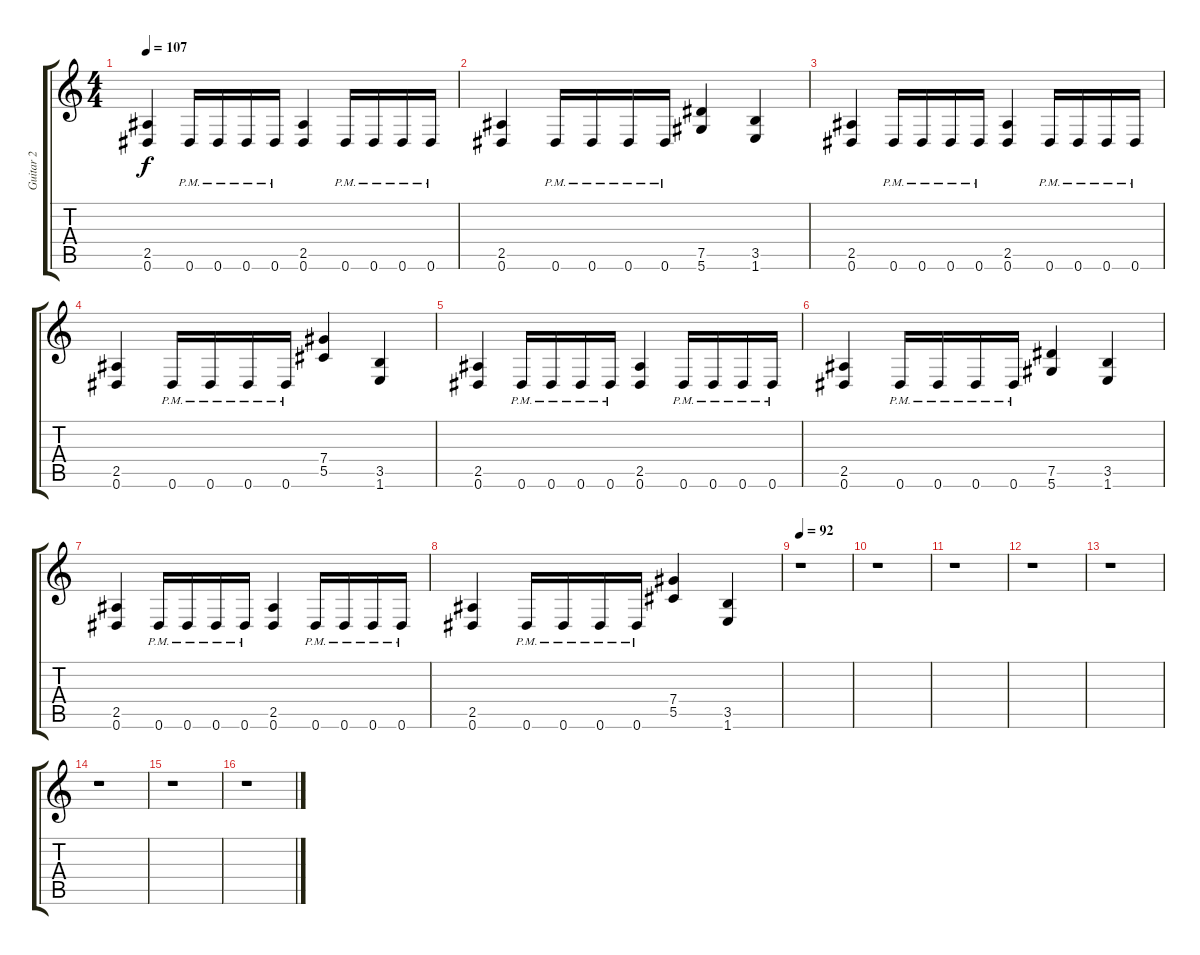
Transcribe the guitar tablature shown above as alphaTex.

\track ("Guitar 2" "Guitar 2") {instrument distortionguitar}
\staff {score tabs}
\tuning (Eb4 Bb3 Gb3 Db3 Ab2 Eb2) {hide}
\ts (4 4)
\tempo 107
\clef g2
\ks c
(2.5 0.6).4{dy f volume 10} 0.6{pm}.16 0.6{pm}.16 0.6{pm}.16 0.6{pm}.16 (2.5 0.6).4 0.6{pm}.16 0.6{pm}.16 0.6{pm}.16 0.6{pm}.16 |
(2.5 0.6).4 0.6{pm}.16 0.6{pm}.16 0.6{pm}.16 0.6{pm}.16 (7.5 5.6).4 (3.5 1.6).4 |
(2.5 0.6).4 0.6{pm}.16 0.6{pm}.16 0.6{pm}.16 0.6{pm}.16 (2.5 0.6).4 0.6{pm}.16 0.6{pm}.16 0.6{pm}.16 0.6{pm}.16 |
(2.5 0.6).4 0.6{pm}.16 0.6{pm}.16 0.6{pm}.16 0.6{pm}.16 (7.4 5.5).4 (3.5 1.6).4 |
(2.5 0.6).4 0.6{pm}.16 0.6{pm}.16 0.6{pm}.16 0.6{pm}.16 (2.5 0.6).4 0.6{pm}.16 0.6{pm}.16 0.6{pm}.16 0.6{pm}.16 |
(2.5 0.6).4 0.6{pm}.16 0.6{pm}.16 0.6{pm}.16 0.6{pm}.16 (7.5 5.6).4 (3.5 1.6).4 |
(2.5 0.6).4 0.6{pm}.16 0.6{pm}.16 0.6{pm}.16 0.6{pm}.16 (2.5 0.6).4 0.6{pm}.16 0.6{pm}.16 0.6{pm}.16 0.6{pm}.16 |
(2.5 0.6).4 0.6{pm}.16 0.6{pm}.16 0.6{pm}.16 0.6{pm}.16 (7.4 5.5).4 (3.5 1.6).4 |
\tempo 92
r.1 |
r.1 |
r.1 |
r.1 |
r.1 |
r.1 |
r.1 |
r.1
